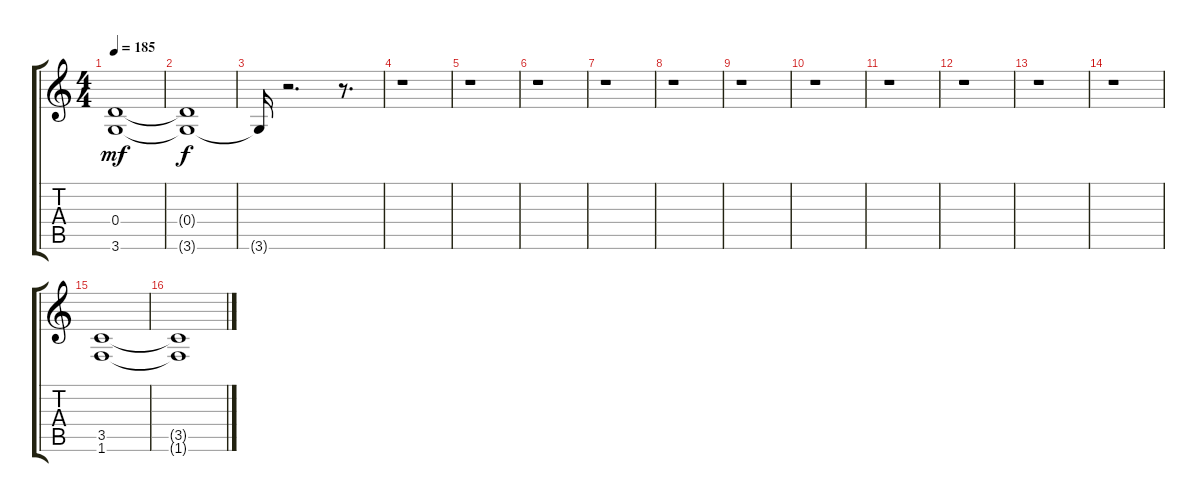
\track "" {instrument distortionguitar}
\staff {score tabs}
\tuning (E4 B3 G3 D3 A2 E2) {hide}
\ts (4 4)
\tempo 185
\clef g2
\ks c
(0.4 3.6).1{dy mf} |
(0.4{t} 3.6{t}).1{dy f} |
3.6{t}.16 r.2{d} r.8{d} |
r.1 |
r.1 |
r.1 |
r.1 |
r.1 |
r.1 |
r.1 |
r.1 |
r.1 |
r.1 |
r.1 |
(3.5 1.6).1 |
(3.5{t} 1.6{t}).1
